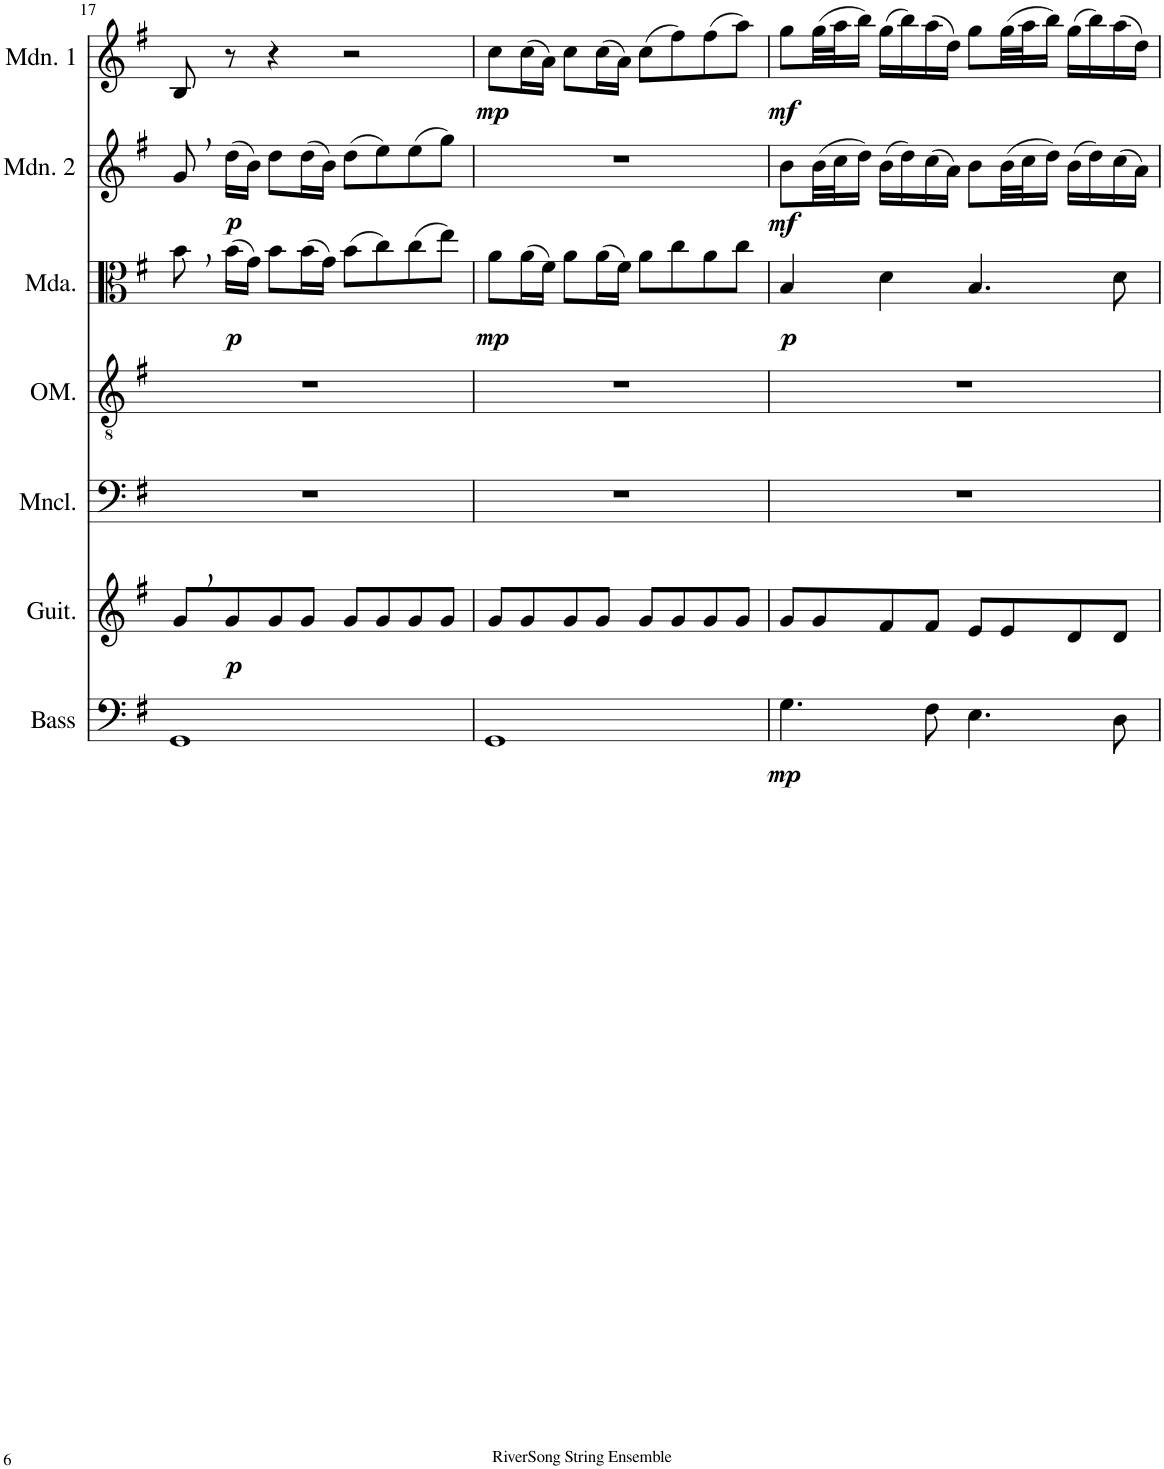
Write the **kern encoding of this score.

**kern	**dynam	**kern	**dynam	**kern	**kern	**kern	**dynam	**kern	**dynam	**kern	**dynam
*part7	*part7	*part6	*part6	*part5	*part4	*part3	*part3	*part2	*part2	*part1	*part1
*staff7	*staff7	*staff6	*staff6	*staff5	*staff4	*staff3	*staff3	*staff2	*staff2	*staff1	*staff1
*I"Acoustic Bass	*	*I"Guitar	*	*I"Mandocello	*I"Octave Mandolin	*I"Mandola	*	*I"Mandolin 2	*	*I"Mandolin 1	*
*I'Bass	*	*I'Guit.	*	*I'Mncl.	*I'OM.	*I'Mda.	*	*I'Mdn. 2	*	*I'Mdn. 1	*
!!LO:PB:g=z
*clefF4	*	*clefG2	*	*clefF4	*clefGv2	*clefC3	*	*clefG2	*	*clefG2	*
*Trd7c12	*	*Trd7c12	*	*	*	*	*	*	*	*	*
*k[f#]	*	*k[f#]	*	*k[f#]	*k[f#]	*k[f#]	*	*k[f#]	*	*k[f#]	*
*M4/4	*	*M4/4	*	*M4/4	*M4/4	*M4/4	*	*M4/4	*	*M4/4	*
=17	=17	=17	=17	=17	=17	=17	=17	=17	=17	=17	=17
1GG	.	8g,/L	.	1r	1r	8b,\	.	8g,/	.	8B/	.
!	!	!	!LO:DY:b	!	!	!	!LO:DY:b	!	!LO:DY:b	!	!
.	.	8g/	p	.	.	(16b\LL	p	(16dd\LL	p	8r	.
.	.	.	.	.	.	16g\JJ)	.	16b\JJ)	.	.	.
.	.	8g/	.	.	.	8b\L	.	8dd\L	.	4r	.
.	.	8g/J	.	.	.	(16b\L	.	(16dd\L	.	.	.
.	.	.	.	.	.	16g\JJ)	.	16b\JJ)	.	.	.
.	.	8g/L	.	.	.	(8b\L	.	(8dd\L	.	2r	.
.	.	8g/	.	.	.	8cc\)	.	8ee\)	.	.	.
.	.	8g/	.	.	.	(8cc\	.	(8ee\	.	.	.
.	.	8g/J	.	.	.	8ee\J)	.	8gg\J)	.	.	.
=18	=18	=18	=18	=18	=18	=18	=18	=18	=18	=18	=18
!	!	!	!	!	!	!	!LO:DY:b	!	!	!	!LO:DY:b
1GG	.	8g/L	.	1r	1r	8a\L	mp	1r	.	8cc\L	mp
.	.	8g/	.	.	.	(16a\L	.	.	.	(16cc\L	.
.	.	.	.	.	.	16f#\JJ)	.	.	.	16a\JJ)	.
.	.	8g/	.	.	.	8a\L	.	.	.	8cc\L	.
.	.	8g/J	.	.	.	(16a\L	.	.	.	(16cc\L	.
.	.	.	.	.	.	16f#\JJ)	.	.	.	16a\JJ)	.
.	.	8g/L	.	.	.	8a\L	.	.	.	(8cc\L	.
.	.	8g/	.	.	.	8cc\	.	.	.	8ff#\)	.
.	.	8g/	.	.	.	8a\	.	.	.	(8ff#\	.
.	.	8g/J	.	.	.	8cc\J	.	.	.	8aa\J)	.
=19	=19	=19	=19	=19	=19	=19	=19	=19	=19	=19	=19
!	!LO:DY:b	!	!	!	!	!	!LO:DY:b	!	!LO:DY:b	!	!LO:DY:b
4.G\	mp	8g/L	.	1r	1r	4B/	p	8b\L	mf	8gg\L	mf
.	.	8g/	.	.	.	.	.	(32b\LL	.	(32gg\LL	.
.	.	.	.	.	.	.	.	32cc\J	.	32aa\J	.
.	.	.	.	.	.	.	.	16dd\JJ)	.	16bb\JJ)	.
.	.	8f#/	.	.	.	4d\	.	(16b\LL	.	(16gg\LL	.
.	.	.	.	.	.	.	.	16dd\)	.	16bb\)	.
8F#\	.	8f#/J	.	.	.	.	.	(16cc\	.	(16aa\	.
.	.	.	.	.	.	.	.	16a\JJ)	.	16dd\JJ)	.
4.E\	.	8e/L	.	.	.	4.B/	.	8b\L	.	8gg\L	.
.	.	8e/	.	.	.	.	.	(32b\LL	.	(32gg\LL	.
.	.	.	.	.	.	.	.	32cc\J	.	32aa\J	.
.	.	.	.	.	.	.	.	16dd\JJ)	.	16bb\JJ)	.
.	.	8d/	.	.	.	.	.	(16b\LL	.	(16gg\LL	.
.	.	.	.	.	.	.	.	16dd\)	.	16bb\)	.
8D\	.	8d/J	.	.	.	8d\	.	(16cc\	.	(16aa\	.
.	.	.	.	.	.	.	.	16a\JJ)	.	16dd\JJ)	.
=	=	=	=	=	=	=	=	=	=	=	=
*-	*-	*-	*-	*-	*-	*-	*-	*-	*-	*-	*-
